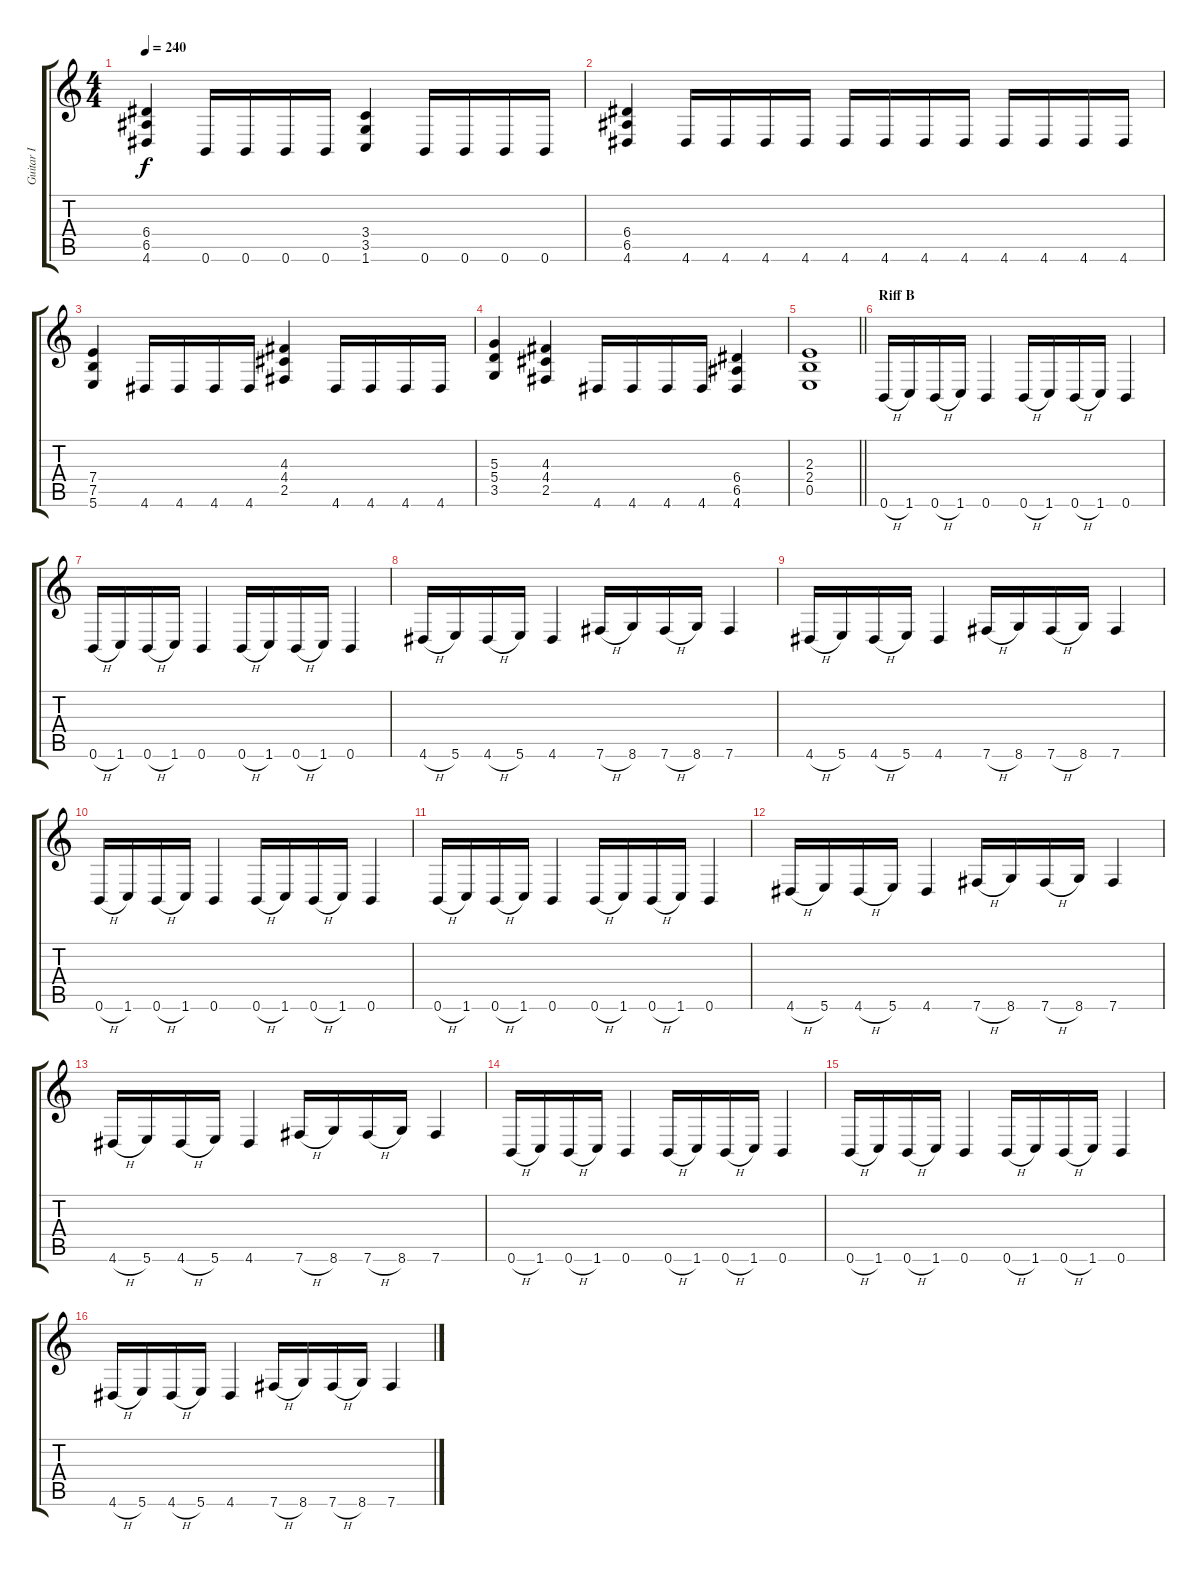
\track ("Guitar I" "Guitar I") {instrument distortionguitar}
\staff {score tabs}
\tuning (B3 Gb3 D3 A2 E2 B1) {hide}
\ts (4 4)
\tempo 240
\clef g2
\ks c
(6.4 6.5 4.6).4{dy f} 0.6.16 0.6.16 0.6.16 0.6.16 (3.4 3.5 1.6).4 0.6.16 0.6.16 0.6.16 0.6.16 |
(6.4 6.5 4.6).4 4.6.16 4.6.16 4.6.16 4.6.16 4.6.16 4.6.16 4.6.16 4.6.16 4.6.16 4.6.16 4.6.16 4.6.16 |
(7.4 7.5 5.6).4 4.6.16 4.6.16 4.6.16 4.6.16 (4.3 4.4 2.5).4 4.6.16 4.6.16 4.6.16 4.6.16 |
(5.3 5.4 3.5).4 (4.3 4.4 2.5).4 4.6.16 4.6.16 4.6.16 4.6.16 (6.4 6.5 4.6).4 |
\barLineRight lightlight
(2.3 2.4 0.5).1 |
\section ("" "Riff B")
0.6{h}.16 1.6.16 0.6{h}.16 1.6.16 0.6.4 0.6{h}.16 1.6.16 0.6{h}.16 1.6.16 0.6.4 |
0.6{h}.16 1.6.16 0.6{h}.16 1.6.16 0.6.4 0.6{h}.16 1.6.16 0.6{h}.16 1.6.16 0.6.4 |
4.6{h}.16 5.6.16 4.6{h}.16 5.6.16 4.6.4 7.6{h}.16 8.6.16 7.6{h}.16 8.6.16 7.6.4 |
4.6{h}.16 5.6.16 4.6{h}.16 5.6.16 4.6.4 7.6{h}.16 8.6.16 7.6{h}.16 8.6.16 7.6.4 |
0.6{h}.16 1.6.16 0.6{h}.16 1.6.16 0.6.4 0.6{h}.16 1.6.16 0.6{h}.16 1.6.16 0.6.4 |
0.6{h}.16 1.6.16 0.6{h}.16 1.6.16 0.6.4 0.6{h}.16 1.6.16 0.6{h}.16 1.6.16 0.6.4 |
4.6{h}.16 5.6.16 4.6{h}.16 5.6.16 4.6.4 7.6{h}.16 8.6.16 7.6{h}.16 8.6.16 7.6.4 |
4.6{h}.16 5.6.16 4.6{h}.16 5.6.16 4.6.4 7.6{h}.16 8.6.16 7.6{h}.16 8.6.16 7.6.4 |
0.6{h}.16 1.6.16 0.6{h}.16 1.6.16 0.6.4 0.6{h}.16 1.6.16 0.6{h}.16 1.6.16 0.6.4 |
0.6{h}.16 1.6.16 0.6{h}.16 1.6.16 0.6.4 0.6{h}.16 1.6.16 0.6{h}.16 1.6.16 0.6.4 |
4.6{h}.16 5.6.16 4.6{h}.16 5.6.16 4.6.4 7.6{h}.16 8.6.16 7.6{h}.16 8.6.16 7.6.4
